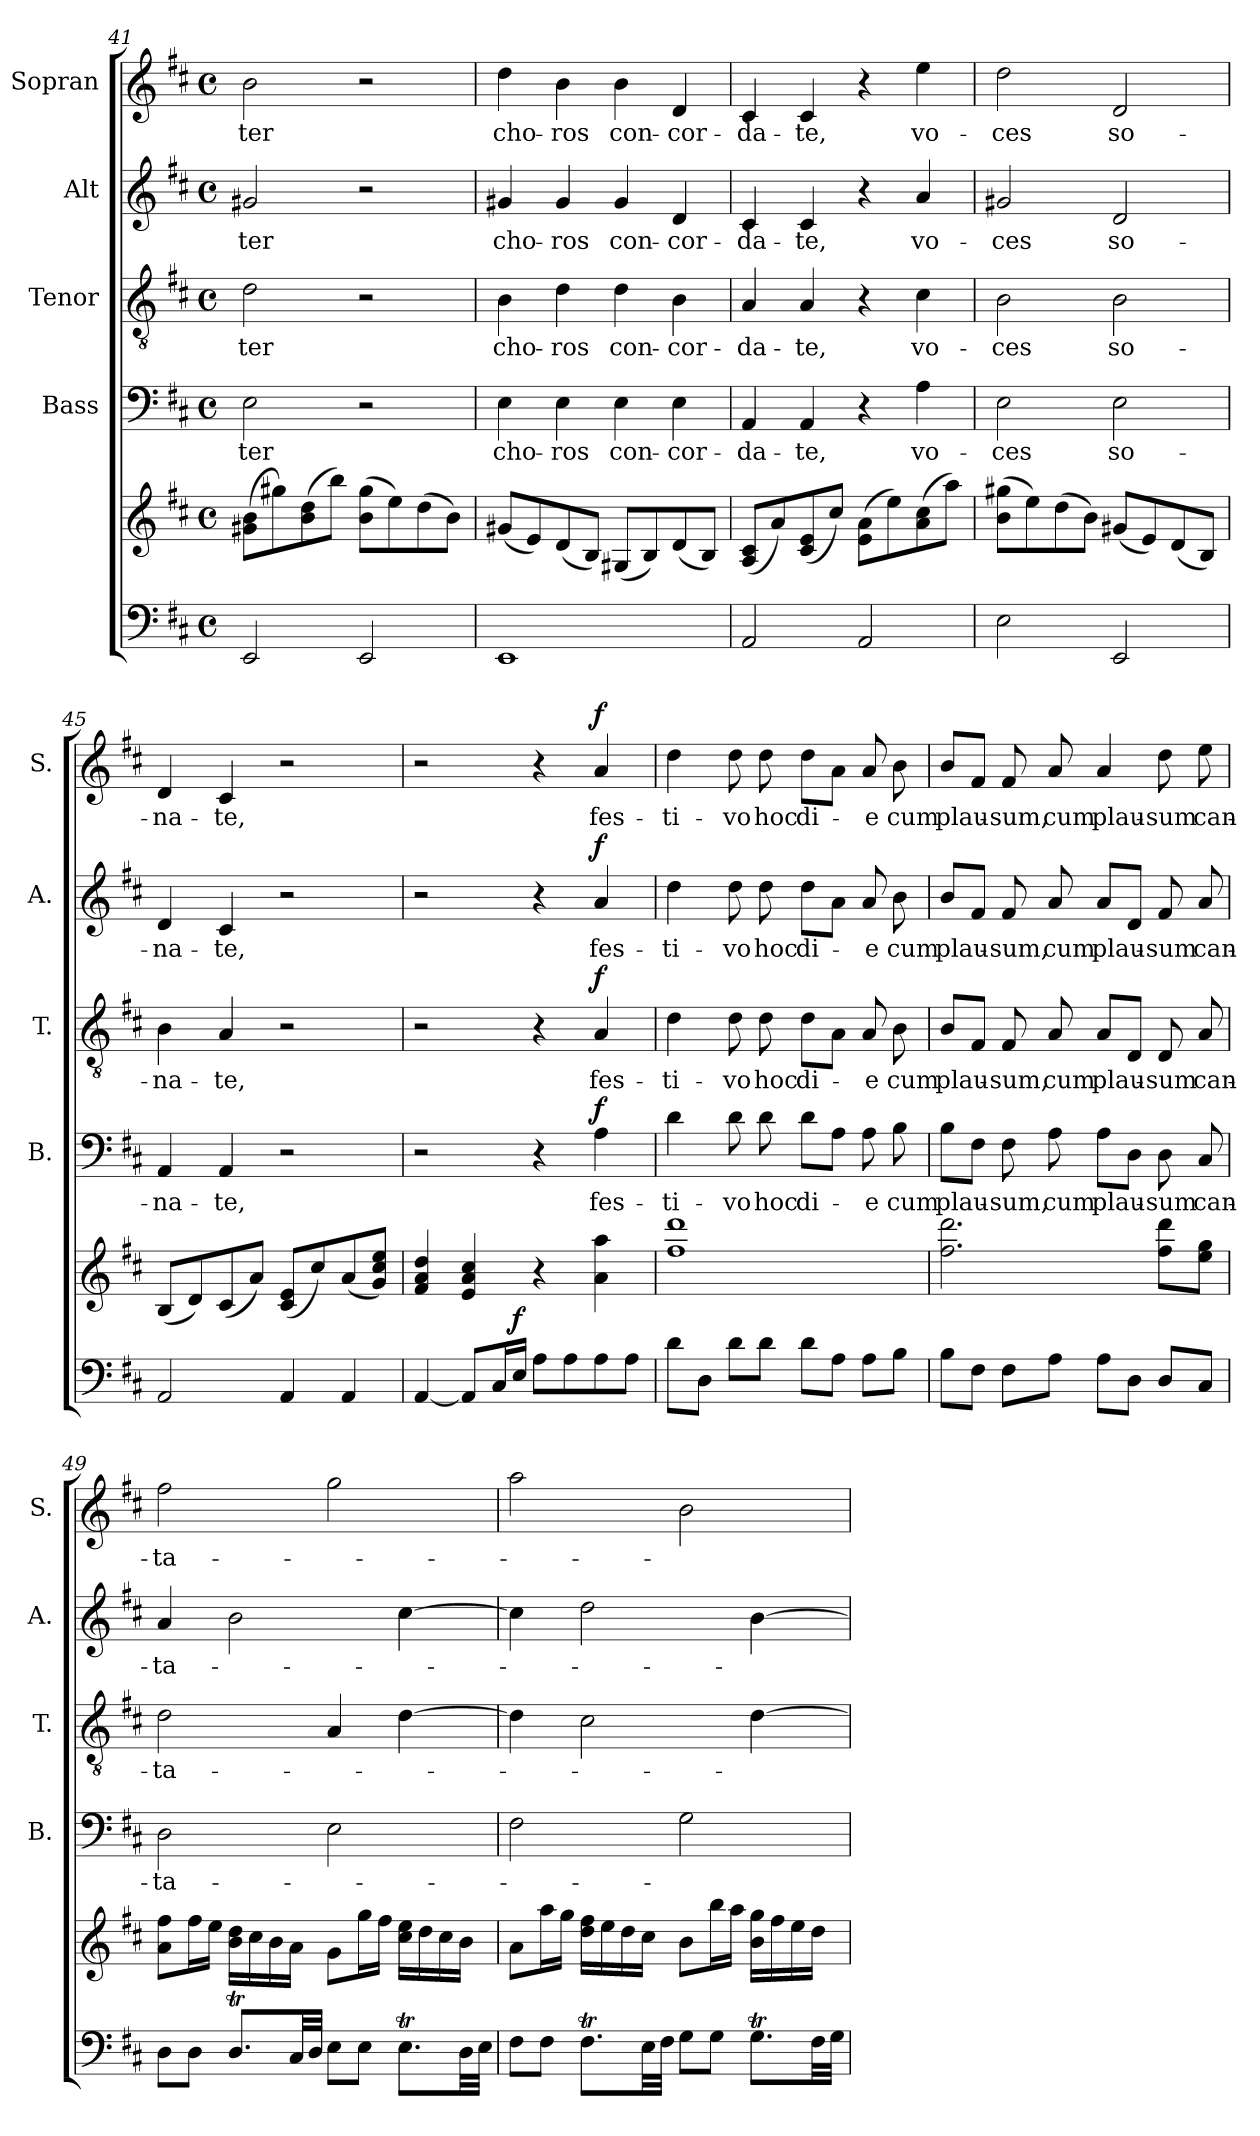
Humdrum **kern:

**kern	**kern	**dynam	**kern	**text	**dynam	**kern	**text	**dynam	**kern	**text	**dynam	**kern	**text	**dynam
*part5	*part5	*part5	*part4	*part4	*part4	*part3	*part3	*part3	*part2	*part2	*part2	*part1	*part1	*part1
*staff6	*staff5	*staff5/6	*staff4	*staff4	*staff4	*staff3	*staff3	*staff3	*staff2	*staff2	*staff2	*staff1	*staff1	*staff1
*	*	*	*I"Bass	*	*	*I"Tenor	*	*	*I"Alt	*	*	*I"Sopran	*	*
*	*	*	*I'B.	*	*	*I'T.	*	*	*I'A.	*	*	*I'S.	*	*
*clefF4	*clefG2	*	*clefF4	*	*	*clefGv2	*	*	*clefG2	*	*	*clefG2	*	*
*k[f#c#]	*k[f#c#]	*	*k[f#c#]	*	*	*k[f#c#]	*	*	*k[f#c#]	*	*	*k[f#c#]	*	*
*D:	*D:	*	*D:	*	*	*D:	*	*	*D:	*	*	*D:	*	*
*M4/4	*M4/4	*	*M4/4	*	*	*M4/4	*	*	*M4/4	*	*	*M4/4	*	*
*met(c)	*met(c)	*	*met(c)	*	*	*met(c)	*	*	*met(c)	*	*	*met(c)	*	*
=41	=41	=41	=41	=41	=41	=41	=41	=41	=41	=41	=41	=41	=41	=41
!	!	!	!	!LO:LY:b	!	!	!LO:LY:b	!	!	!LO:LY:b	!	!	!LO:LY:b	!
2EE/	(>8g#X\ 8b\L	.	2E\	-ter	.	2d\	-ter	.	2g#X/	-ter	.	2b\	-ter	.
.	8gg#X\)	.	.	.	.	.	.	.	.	.	.	.	.	.
.	(>8b\ 8dd\	.	.	.	.	.	.	.	.	.	.	.	.	.
.	8bb\J)	.	.	.	.	.	.	.	.	.	.	.	.	.
2EE/	(>8b\ 8gg#\L	.	2r	.	.	2r	.	.	2r	.	.	2r	.	.
.	8ee\)	.	.	.	.	.	.	.	.	.	.	.	.	.
.	(>8dd\	.	.	.	.	.	.	.	.	.	.	.	.	.
.	8b\J)	.	.	.	.	.	.	.	.	.	.	.	.	.
=42	=42	=42	=42	=42	=42	=42	=42	=42	=42	=42	=42	=42	=42	=42
!	!	!	!	!LO:LY:b	!	!	!LO:LY:b	!	!	!LO:LY:b	!	!	!LO:LY:b	!
1EE	(<8g#X/L	.	4E\	cho-	.	4B\	cho-	.	4g#X/	cho-	.	4dd\	cho-	.
.	8e/)	.	.	.	.	.	.	.	.	.	.	.	.	.
!	!	!	!	!LO:LY:b	!	!	!LO:LY:b	!	!	!LO:LY:b	!	!	!LO:LY:b	!
.	(<8d/	.	4E\	-ros	.	4d\	-ros	.	4g#/	-ros	.	4b\	-ros	.
.	8B/J)	.	.	.	.	.	.	.	.	.	.	.	.	.
!	!	!	!	!LO:LY:b	!	!	!LO:LY:b	!	!	!LO:LY:b	!	!	!LO:LY:b	!
.	(<8G#X/L	.	4E\	con-	.	4d\	con-	.	4g#/	con-	.	4b\	con-	.
.	8B/)	.	.	.	.	.	.	.	.	.	.	.	.	.
!	!	!	!	!LO:LY:b	!	!	!LO:LY:b	!	!	!LO:LY:b	!	!	!LO:LY:b	!
.	(<8d/	.	4E\	-cor-	.	4B\	-cor-	.	4d/	-cor-	.	4d/	-cor-	.
.	8B/J)	.	.	.	.	.	.	.	.	.	.	.	.	.
!!LO:LB:g=z
=43	=43	=43	=43	=43	=43	=43	=43	=43	=43	=43	=43	=43	=43	=43
!	!	!	!	!LO:LY:b	!	!	!LO:LY:b	!	!	!LO:LY:b	!	!	!LO:LY:b	!
2AA/	(<8A/ 8c#/L	.	4AA/	-da-	.	4A/	-da-	.	4c#/	-da-	.	4c#/	-da-	.
.	8a/)	.	.	.	.	.	.	.	.	.	.	.	.	.
!	!	!	!	!LO:LY:b	!	!	!LO:LY:b	!	!	!LO:LY:b	!	!	!LO:LY:b	!
.	(<8c#/ 8e/	.	4AA/	-te,	.	4A/	-te,	.	4c#/	-te,	.	4c#/	-te,	.
.	8cc#/J)	.	.	.	.	.	.	.	.	.	.	.	.	.
2AA/	(>8e\ 8a\L	.	4r	.	.	4r	.	.	4r	.	.	4r	.	.
.	8ee\)	.	.	.	.	.	.	.	.	.	.	.	.	.
!	!	!	!	!LO:LY:b	!	!	!LO:LY:b	!	!	!LO:LY:b	!	!	!LO:LY:b	!
.	(>8a\ 8cc#\	.	4A\	vo-	.	4c#\	vo-	.	4a/	vo-	.	4ee\	vo-	.
.	8aa\J)	.	.	.	.	.	.	.	.	.	.	.	.	.
=44	=44	=44	=44	=44	=44	=44	=44	=44	=44	=44	=44	=44	=44	=44
!	!	!	!	!LO:LY:b	!	!	!LO:LY:b	!	!	!LO:LY:b	!	!	!LO:LY:b	!
2E\	(>8b\ 8gg#X\L	.	2E\	-ces	.	2B\	-ces	.	2g#X/	-ces	.	2dd\	-ces	.
.	8ee\)	.	.	.	.	.	.	.	.	.	.	.	.	.
.	(>8dd\	.	.	.	.	.	.	.	.	.	.	.	.	.
.	8b\J)	.	.	.	.	.	.	.	.	.	.	.	.	.
!	!	!	!	!LO:LY:b	!	!	!LO:LY:b	!	!	!LO:LY:b	!	!	!LO:LY:b	!
2EE/	(<8g#X/L	.	2E\	so-	.	2B\	so-	.	2d/	so-	.	2d/	so-	.
.	8e/)	.	.	.	.	.	.	.	.	.	.	.	.	.
.	(<8d/	.	.	.	.	.	.	.	.	.	.	.	.	.
.	8B/J)	.	.	.	.	.	.	.	.	.	.	.	.	.
=45	=45	=45	=45	=45	=45	=45	=45	=45	=45	=45	=45	=45	=45	=45
!	!	!	!	!LO:LY:b	!	!	!LO:LY:b	!	!	!LO:LY:b	!	!	!LO:LY:b	!
2AA/	(<8B/L	.	4AA/	-na-	.	4B\	-na-	.	4d/	-na-	.	4d/	-na-	.
.	8d/)	.	.	.	.	.	.	.	.	.	.	.	.	.
!	!	!	!	!LO:LY:b	!	!	!LO:LY:b	!	!	!LO:LY:b	!	!	!LO:LY:b	!
.	(<8c#/	.	4AA/	-te,	.	4A/	-te,	.	4c#/	-te,	.	4c#/	-te,	.
.	8a/J)	.	.	.	.	.	.	.	.	.	.	.	.	.
4AA/	(<8c#/ 8e/L	.	2r	.	.	2r	.	.	2r	.	.	2r	.	.
.	8cc#/)	.	.	.	.	.	.	.	.	.	.	.	.	.
4AA/	(<8a/	.	.	.	.	.	.	.	.	.	.	.	.	.
.	8g/ 8cc#/ 8ee/J)	.	.	.	.	.	.	.	.	.	.	.	.	.
=46	=46	=46	=46	=46	=46	=46	=46	=46	=46	=46	=46	=46	=46	=46
[4AA/	4f#/ 4a/ 4dd/	.	2r	.	.	2r	.	.	2r	.	.	2r	.	.
8AA/L]	4e/ 4a/ 4cc#/	.	.	.	.	.	.	.	.	.	.	.	.	.
16C#/L	.	.	.	.	.	.	.	.	.	.	.	.	.	.
!	!	!LO:DY:a=2	!	!	!	!	!	!	!	!	!	!	!	!
16E/JJ	.	f	.	.	.	.	.	.	.	.	.	.	.	.
8A\L	4r	.	4r	.	.	4r	.	.	4r	.	.	4r	.	.
8A\	.	.	.	.	.	.	.	.	.	.	.	.	.	.
!	!	!	!	!LO:LY:b	!LO:DY:a	!	!LO:LY:b	!LO:DY:a	!	!LO:LY:b	!LO:DY:a	!	!LO:LY:b	!LO:DY:a
8A\	4a\ 4aa\	.	4A\	fes-	f	4A/	fes-	f	4a/	fes-	f	4a/	fes-	f
8A\J	.	.	.	.	.	.	.	.	.	.	.	.	.	.
!!LO:PB:g=z
=47	=47	=47	=47	=47	=47	=47	=47	=47	=47	=47	=47	=47	=47	=47
!	!	!	!	!LO:LY:b	!	!	!LO:LY:b	!	!	!LO:LY:b	!	!	!LO:LY:b	!
8d\L	1ff# 1ddd	.	4d\	-ti-	.	4d\	-ti-	.	4dd\	-ti-	.	4dd\	-ti-	.
8D\J	.	.	.	.	.	.	.	.	.	.	.	.	.	.
!	!	!	!	!LO:LY:b	!	!	!LO:LY:b	!	!	!LO:LY:b	!	!	!LO:LY:b	!
8d\L	.	.	8d\	-vo	.	8d\	-vo	.	8dd\	-vo	.	8dd\	-vo	.
!	!	!	!	!LO:LY:b	!	!	!LO:LY:b	!	!	!LO:LY:b	!	!	!LO:LY:b	!
8d\J	.	.	8d\	hoc	.	8d\	hoc	.	8dd\	hoc	.	8dd\	hoc	.
!	!	!	!	!LO:LY:b	!	!	!LO:LY:b	!	!	!LO:LY:b	!	!	!LO:LY:b	!
8d\L	.	.	8d\L	di-	.	8d\L	di-	.	8dd\L	di-	.	8dd\L	di-	.
8A\J	.	.	8A\J	.	.	8A\J	.	.	8a\J	.	.	8a\J	.	.
!	!	!	!	!LO:LY:b	!	!	!LO:LY:b	!	!	!LO:LY:b	!	!	!LO:LY:b	!
8A\L	.	.	8A\	-e	.	8A/	-e	.	8a/	-e	.	8a/	-e	.
!	!	!	!	!LO:LY:b	!	!	!LO:LY:b	!	!	!LO:LY:b	!	!	!LO:LY:b	!
8B\J	.	.	8B\	cum	.	8B\	cum	.	8b\	cum	.	8b\	cum	.
=48	=48	=48	=48	=48	=48	=48	=48	=48	=48	=48	=48	=48	=48	=48
!	!	!	!	!LO:LY:b	!	!	!LO:LY:b	!	!	!LO:LY:b	!	!	!LO:LY:b	!
8B\L	2.ff#\ 2.ddd\	.	8B\L	plau-	.	8B/L	plau-	.	8b/L	plau-	.	8b/L	plau-	.
8F#\J	.	.	8F#\J	.	.	8F#/J	.	.	8f#/J	.	.	8f#/J	.	.
!	!	!	!	!LO:LY:b	!	!	!LO:LY:b	!	!	!LO:LY:b	!	!	!LO:LY:b	!
8F#\L	.	.	8F#\	-sum,	.	8F#/	-sum,	.	8f#/	-sum,	.	8f#/	-sum,	.
!	!	!	!	!LO:LY:b	!	!	!LO:LY:b	!	!	!LO:LY:b	!	!	!LO:LY:b	!
8A\J	.	.	8A\	cum	.	8A/	cum	.	8a/	cum	.	8a/	cum	.
!	!	!	!	!LO:LY:b	!	!	!LO:LY:b	!	!	!LO:LY:b	!	!	!LO:LY:b	!
8A\L	.	.	8A\L	plau-	.	8A/L	plau-	.	8a/L	plau-	.	4a/	plau-	.
8D\J	.	.	8D\J	.	.	8D/J	.	.	8d/J	.	.	.	.	.
!	!	!	!	!LO:LY:b	!	!	!LO:LY:b	!	!	!LO:LY:b	!	!	!LO:LY:b	!
8D/L	8ff#\ 8ddd\L	.	8D\	-sum	.	8D/	-sum	.	8f#/	-sum	.	8dd\	-sum	.
!	!	!	!	!LO:LY:b	!	!	!LO:LY:b	!	!	!LO:LY:b	!	!	!LO:LY:b	!
8C#/J	8ee\ 8gg\J	.	8C#/	can-	.	8A/	can-	.	8a/	can-	.	8ee\	can-	.
=49	=49	=49	=49	=49	=49	=49	=49	=49	=49	=49	=49	=49	=49	=49
!	!	!	!	!LO:LY:b	!	!	!LO:LY:b	!	!	!LO:LY:b	!	!	!LO:LY:b	!
8D\L	8a\ 8ff#\L	.	2D\	-ta-	.	2d\	-ta-	.	4a/	-ta-	.	2ff#\	-ta-	.
8D\J	16ff#\L	.	.	.	.	.	.	.	.	.	.	.	.	.
.	16ee\JJ	.	.	.	.	.	.	.	.	.	.	.	.	.
8.DT/L	16b\ 16dd\LL	.	.	.	.	.	.	.	2b\	.	.	.	.	.
.	16cc#\	.	.	.	.	.	.	.	.	.	.	.	.	.
.	16b\	.	.	.	.	.	.	.	.	.	.	.	.	.
32C#/LL	16a\JJ	.	.	.	.	.	.	.	.	.	.	.	.	.
32D/JJJ	.	.	.	.	.	.	.	.	.	.	.	.	.	.
8E\L	8g\L	.	2E\	.	.	4A/	.	.	.	.	.	2gg\	.	.
8E\J	16gg\L	.	.	.	.	.	.	.	.	.	.	.	.	.
.	16ff#\JJ	.	.	.	.	.	.	.	.	.	.	.	.	.
8.ET\L	16cc#\ 16ee\LL	.	.	.	.	[4d\	.	.	[4cc#\	.	.	.	.	.
.	16dd\	.	.	.	.	.	.	.	.	.	.	.	.	.
.	16cc#\	.	.	.	.	.	.	.	.	.	.	.	.	.
32D\LL	16b\JJ	.	.	.	.	.	.	.	.	.	.	.	.	.
32E\JJJ	.	.	.	.	.	.	.	.	.	.	.	.	.	.
!!LO:LB:g=z
=50	=50	=50	=50	=50	=50	=50	=50	=50	=50	=50	=50	=50	=50	=50
8F#\L	8a\L	.	2F#\	.	.	4d\]	.	.	4cc#\]	.	.	2aa\	.	.
8F#\J	16aa\L	.	.	.	.	.	.	.	.	.	.	.	.	.
.	16gg\JJ	.	.	.	.	.	.	.	.	.	.	.	.	.
8.F#t\L	16dd\ 16ff#\LL	.	.	.	.	2c#\	.	.	2dd\	.	.	.	.	.
.	16ee\	.	.	.	.	.	.	.	.	.	.	.	.	.
.	16dd\	.	.	.	.	.	.	.	.	.	.	.	.	.
32E\LL	16cc#\JJ	.	.	.	.	.	.	.	.	.	.	.	.	.
32F#\JJJ	.	.	.	.	.	.	.	.	.	.	.	.	.	.
8G\L	8b\L	.	2G\	.	.	.	.	.	.	.	.	2b\	.	.
8G\J	16bb\L	.	.	.	.	.	.	.	.	.	.	.	.	.
.	16aa\JJ	.	.	.	.	.	.	.	.	.	.	.	.	.
8.GT\L	16b\ 16gg\LL	.	.	.	.	[4d\	.	.	[4b\	.	.	.	.	.
.	16ff#\	.	.	.	.	.	.	.	.	.	.	.	.	.
.	16ee\	.	.	.	.	.	.	.	.	.	.	.	.	.
32F#\LL	16dd\JJ	.	.	.	.	.	.	.	.	.	.	.	.	.
32G\JJJ	.	.	.	.	.	.	.	.	.	.	.	.	.	.
=	=	=	=	=	=	=	=	=	=	=	=	=	=	=
*-	*-	*-	*-	*-	*-	*-	*-	*-	*-	*-	*-	*-	*-	*-
